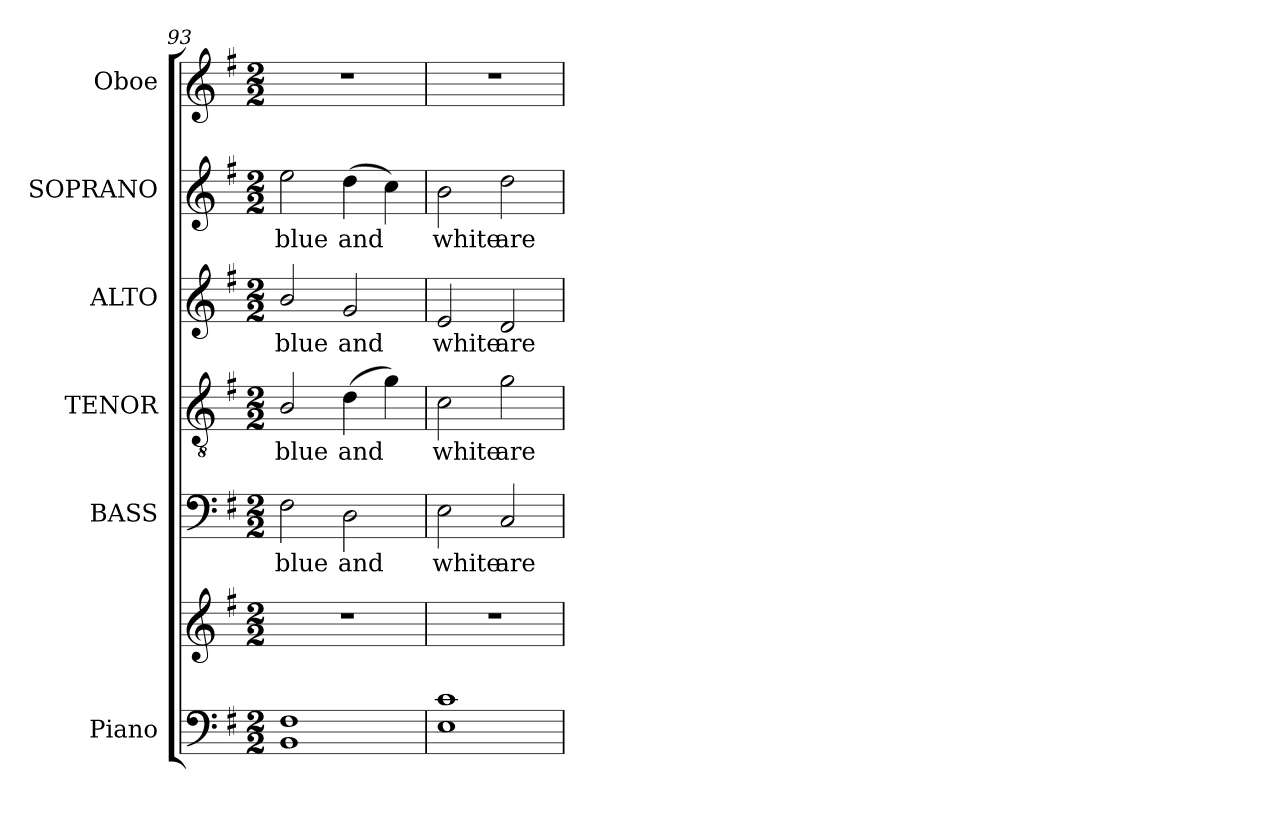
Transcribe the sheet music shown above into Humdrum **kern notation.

**kern	**kern	**kern	**text	**kern	**text	**kern	**text	**kern	**text	**kern
*part6	*part6	*part5	*part5	*part4	*part4	*part3	*part3	*part2	*part2	*part1
*staff7	*staff6	*staff5	*staff5	*staff4	*staff4	*staff3	*staff3	*staff2	*staff2	*staff1
*I"Piano	*	*I"BASS	*	*I"TENOR	*	*I"ALTO	*	*I"SOPRANO	*	*I"Oboe
*I'Pno.	*	*I'B.	*	*I'T.	*	*I'A.	*	*I'S.	*	*I'Ob.
*clefF4	*clefG2	*clefF4	*	*clefGv2	*	*clefG2	*	*clefG2	*	*clefG2
*	*	*	*	*ITrd7c12	*	*	*	*	*	*
*k[f#]	*k[f#]	*k[f#]	*	*k[f#]	*	*k[f#]	*	*k[f#]	*	*k[f#]
*G:	*G:	*G:	*	*G:	*	*G:	*	*G:	*	*G:
*M2/2	*M2/2	*M2/2	*	*M2/2	*	*M2/2	*	*M2/2	*	*M2/2
=93	=93	=93	=93	=93	=93	=93	=93	=93	=93	=93
!	!	!	!LO:LY:b:color=#000000	!	!	!	!	!	!	!
!	!	!	!	!	!LO:LY:b:color=#000000	!	!	!	!	!
!	!	!	!	!	!	!	!LO:LY:b:color=#000000	!	!	!
!	!	!	!	!	!	!	!	!	!LO:LY:b:color=#000000	!
1BBi 1F#i	1r	2F#i\	blue	2BBi/	blue	2bi/	blue	2eei\	blue	1r
!	!	!	!LO:LY:b:color=#000000	!	!	!	!	!	!	!
!	!	!	!	!	!LO:LY:b:color=#000000	!	!	!	!	!
!	!	!	!	!	!	!	!LO:LY:b:color=#000000	!	!	!
!	!	!	!	!	!	!	!	!	!LO:LY:b:color=#000000	!
.	.	2Di\	and	(4Di\	and	2gi/	and	(4ddi\	and	.
.	.	.	.	4Gi\)	.	.	.	4cci\)	.	.
=94	=94	=94	=94	=94	=94	=94	=94	=94	=94	=94
!	!	!	!LO:LY:b:color=#000000	!	!	!	!	!	!	!
!	!	!	!	!	!LO:LY:b:color=#000000	!	!	!	!	!
!	!	!	!	!	!	!	!LO:LY:b:color=#000000	!	!	!
!	!	!	!	!	!	!	!	!	!LO:LY:b:color=#000000	!
1Ei 1ci	1r	2Ei\	white	2Ci\	white	2ei/	white	2bi\	white	1r
!	!	!	!LO:LY:b:color=#000000	!	!	!	!	!	!	!
!	!	!	!	!	!LO:LY:b:color=#000000	!	!	!	!	!
!	!	!	!	!	!	!	!LO:LY:b:color=#000000	!	!	!
!	!	!	!	!	!	!	!	!	!LO:LY:b:color=#000000	!
.	.	2Ci/	are	2Gi\	are	2di/	are	2ddi\	are	.
=	=	=	=	=	=	=	=	=	=	=
*-	*-	*-	*-	*-	*-	*-	*-	*-	*-	*-
